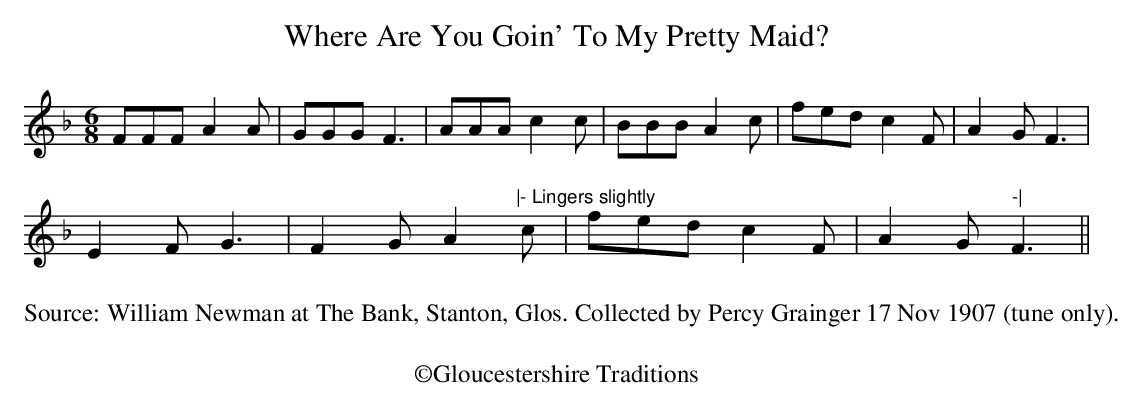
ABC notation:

X:1
T: Where Are You Goin' To My Pretty Maid?
M: 6/8
L: 1/8
K: F
FFF A2A|GGG F3|AAA c2c|BBB A2c|fed c2F|A2G F3|
E2F G3|F2G A2"|- Lingers slightly"c|fed c2F|A2G "-|"F3||
